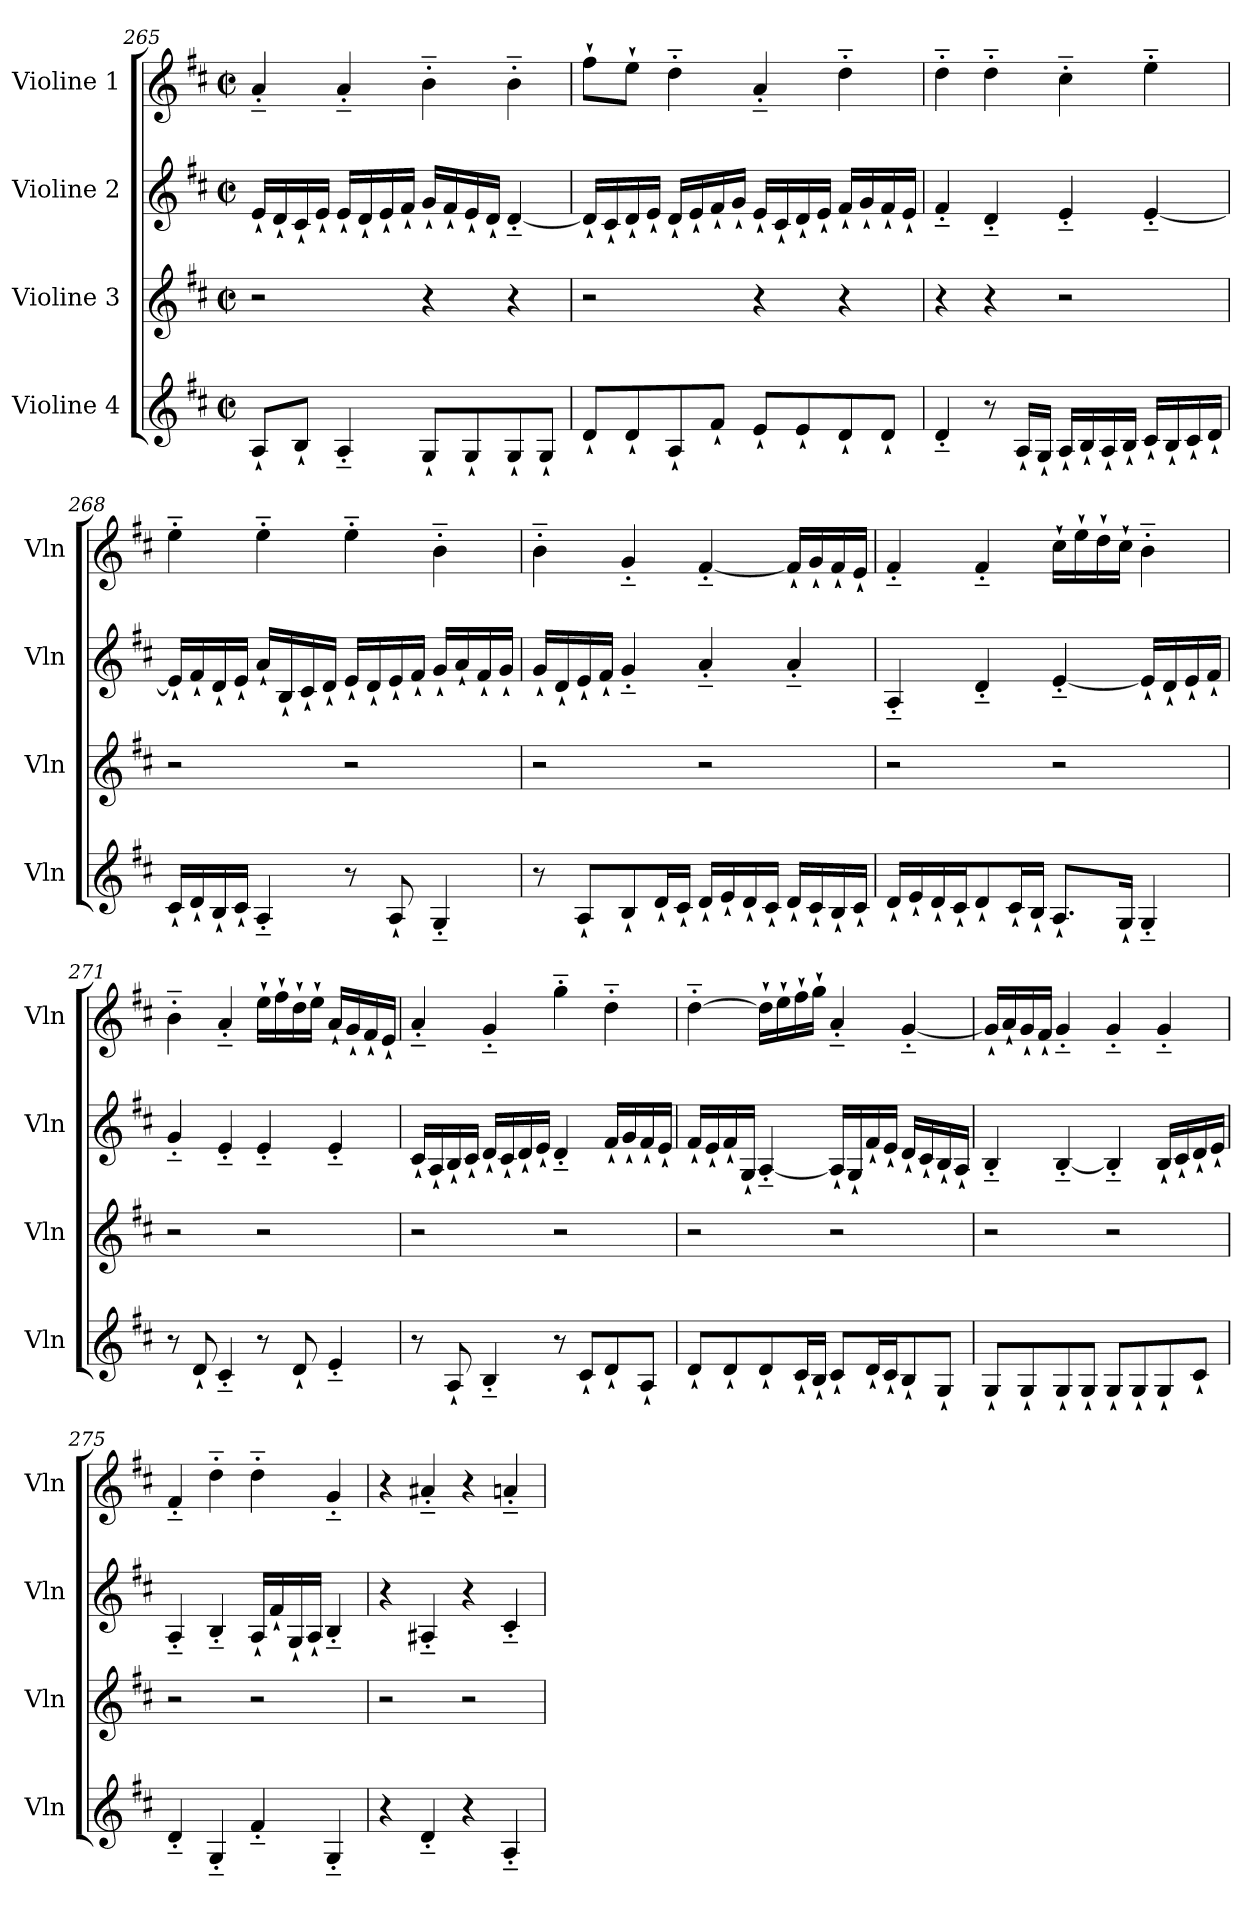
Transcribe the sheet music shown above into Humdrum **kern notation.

**kern	**kern	**kern	**kern
*part4	*part3	*part2	*part1
*staff4	*staff3	*staff2	*staff1
*I"Violine 4	*I"Violine 3	*I"Violine 2	*I"Violine 1
*I'Vln	*I'Vln	*I'Vln	*I'Vln
*clefG2	*clefG2	*clefG2	*clefG2
*k[f#c#]	*k[f#c#]	*k[f#c#]	*k[f#c#]
*D:	*D:	*D:	*D:
*M2/2	*M2/2	*M2/2	*M2/2
*met(c|)	*met(c|)	*met(c|)	*met(c|)
=265	=265	=265	=265
8A`/L	2r	16e`/LL	4a~'/
.	.	16d`/	.
8B`/J	.	16c#`/	.
.	.	16e`/JJ	.
4A~'/	.	16e`/LL	4a~'/
.	.	16d`/	.
.	.	16e`/	.
.	.	16f#`/JJ	.
8G`/L	4r	16g`/LL	4b~'\
.	.	16f#`/	.
8G`/	.	16e`/	.
.	.	16d`/JJ	.
8G`/	4r	[4d~'/	4b~'\
8G`/J	.	.	.
=266	=266	=266	=266
8d`/L	2r	16d`/LL]	8ff#`\L
.	.	16c#`/	.
8d`/	.	16d`/	8ee`\J
.	.	16e`/JJ	.
8A`/	.	16d`/LL	4dd~'\
.	.	16e`/	.
8f#`/J	.	16f#`/	.
.	.	16g`/JJ	.
8e`/L	4r	16e`/LL	4a~'/
.	.	16c#`/	.
8e`/	.	16d`/	.
.	.	16e`/JJ	.
8d`/	4r	16f#`/LL	4dd~'\
.	.	16g`/	.
8d`/J	.	16f#`/	.
.	.	16e`/JJ	.
!!LO:PB:g=z
=267	=267	=267	=267
4d~'/	4r	4f#~'/	4dd~'\
8r	4r	4d~'/	4dd~'\
16A`/LL	.	.	.
16G`/JJ	.	.	.
16A`/LL	2r	4e~'/	4cc#~'\
16B`/	.	.	.
16A`/	.	.	.
16B`/JJ	.	.	.
16c#`/LL	.	[4e~'/	4ee~'\
16B`/	.	.	.
16c#`/	.	.	.
16d`/JJ	.	.	.
=268	=268	=268	=268
16c#`/LL	2r	16e`/LL]	4ee~'\
16d`/	.	16f#`/	.
16B`/	.	16d`/	.
16c#`/JJ	.	16e`/JJ	.
4A~'/	.	16a`/LL	4ee~'\
.	.	16B`/	.
.	.	16c#`/	.
.	.	16d`/JJ	.
8r	2r	16e`/LL	4ee~'\
.	.	16d`/	.
8A`/	.	16e`/	.
.	.	16f#`/JJ	.
4G~'/	.	16g`/LL	4b~'\
.	.	16a`/	.
.	.	16f#`/	.
.	.	16g`/JJ	.
!!LO:LB:g=z
=269	=269	=269	=269
8r	2r	16g`/LL	4b~'\
.	.	16d`/	.
8A`/L	.	16e`/	.
.	.	16f#`/JJ	.
8B`/	.	4g~'/	4g~'/
16d`/L	.	.	.
16c#`/JJ	.	.	.
16d`/LL	2r	4a~'/	[4f#~'/
16e`/	.	.	.
16d`/	.	.	.
16c#`/JJ	.	.	.
16d`/LL	.	4a~'/	16f#`/LL]
16c#`/	.	.	16g`/
16B`/	.	.	16f#`/
16c#`/JJ	.	.	16e`/JJ
=270	=270	=270	=270
16d`/LL	2r	4A~'/	4f#~'/
16e`/	.	.	.
16d`/	.	.	.
16c#`/J	.	.	.
8d`/	.	4d~'/	4f#~'/
16c#`/L	.	.	.
16B`/JJ	.	.	.
8.A`/L	2r	[4e~'/	16cc#`\LL
.	.	.	16ee`\
.	.	.	16dd`\
16G`/Jk	.	.	16cc#`\JJ
4G~'/	.	16e`/LL]	4b~'\
.	.	16d`/	.
.	.	16e`/	.
.	.	16f#`/JJ	.
=271	=271	=271	=271
8r	2r	4g~'/	4b~'\
8d`/	.	.	.
4c#~'/	.	4e~'/	4a~'/
8r	2r	4e~'/	16ee`\LL
.	.	.	16ff#`\
8d`/	.	.	16dd`\
.	.	.	16ee`\JJ
4e~'/	.	4e~'/	16a`/LL
.	.	.	16g`/
.	.	.	16f#`/
.	.	.	16e`/JJ
!!LO:LB:g=z
=272	=272	=272	=272
8r	2r	16c#`/LL	4a~'/
.	.	16A`/	.
8A`/	.	16B`/	.
.	.	16c#`/JJ	.
4B~'/	.	16d`/LL	4g~'/
.	.	16c#`/	.
.	.	16d`/	.
.	.	16e`/JJ	.
8r	2r	4d~'/	4gg~'\
8c#`/L	.	.	.
8d`/	.	16f#`/LL	4dd~'\
.	.	16g`/	.
8A`/J	.	16f#`/	.
.	.	16e`/JJ	.
=273	=273	=273	=273
8d`/L	2r	16f#`/LL	[4dd~'\
.	.	16e`/	.
8d`/	.	16f#`/	.
.	.	16G`/JJ	.
8d`/	.	[4A~'/	16dd`\LL]
.	.	.	16ee`\
16c#`/L	.	.	16ff#`\
16B`/JJ	.	.	16gg`\JJ
8c#`/L	2r	16A`/LL]	4a~'/
.	.	16G`/	.
16d`/L	.	16f#`/	.
16c#`/J	.	16e`/JJ	.
8B`/	.	16d`/LL	[4g~'/
.	.	16c#`/	.
8G`/J	.	16B`/	.
.	.	16A`/JJ	.
!!LO:PB:g=z
=274	=274	=274	=274
8G`/L	2r	4B~'/	16g`/LL]
.	.	.	16a`/
8G`/	.	.	16g`/
.	.	.	16f#`/JJ
8G`/	.	[4B~'/	4g~'/
8G`/J	.	.	.
8G`/L	2r	4B~'/]	4g~'/
8G`/	.	.	.
8G`/	.	16B`/LL	4g~'/
.	.	16c#`/	.
8c#`/J	.	16d`/	.
.	.	16e`/JJ	.
=275	=275	=275	=275
4d~'/	2r	4A~'/	4f#~'/
4G~'/	.	4B~'/	4dd~'\
4f#~'/	2r	16A`/LL	4dd~'\
.	.	16f#`/	.
.	.	16G`/	.
.	.	16A`/JJ	.
4G~'/	.	4B~'/	4g~'/
=276	=276	=276	=276
4r	2r	4r	4r
4d~'/	.	4A#X~'/	4a#X~'/
4r	2r	4r	4r
4A~'/	.	4c#~'/	4an~'/
=	=	=	=
*-	*-	*-	*-
